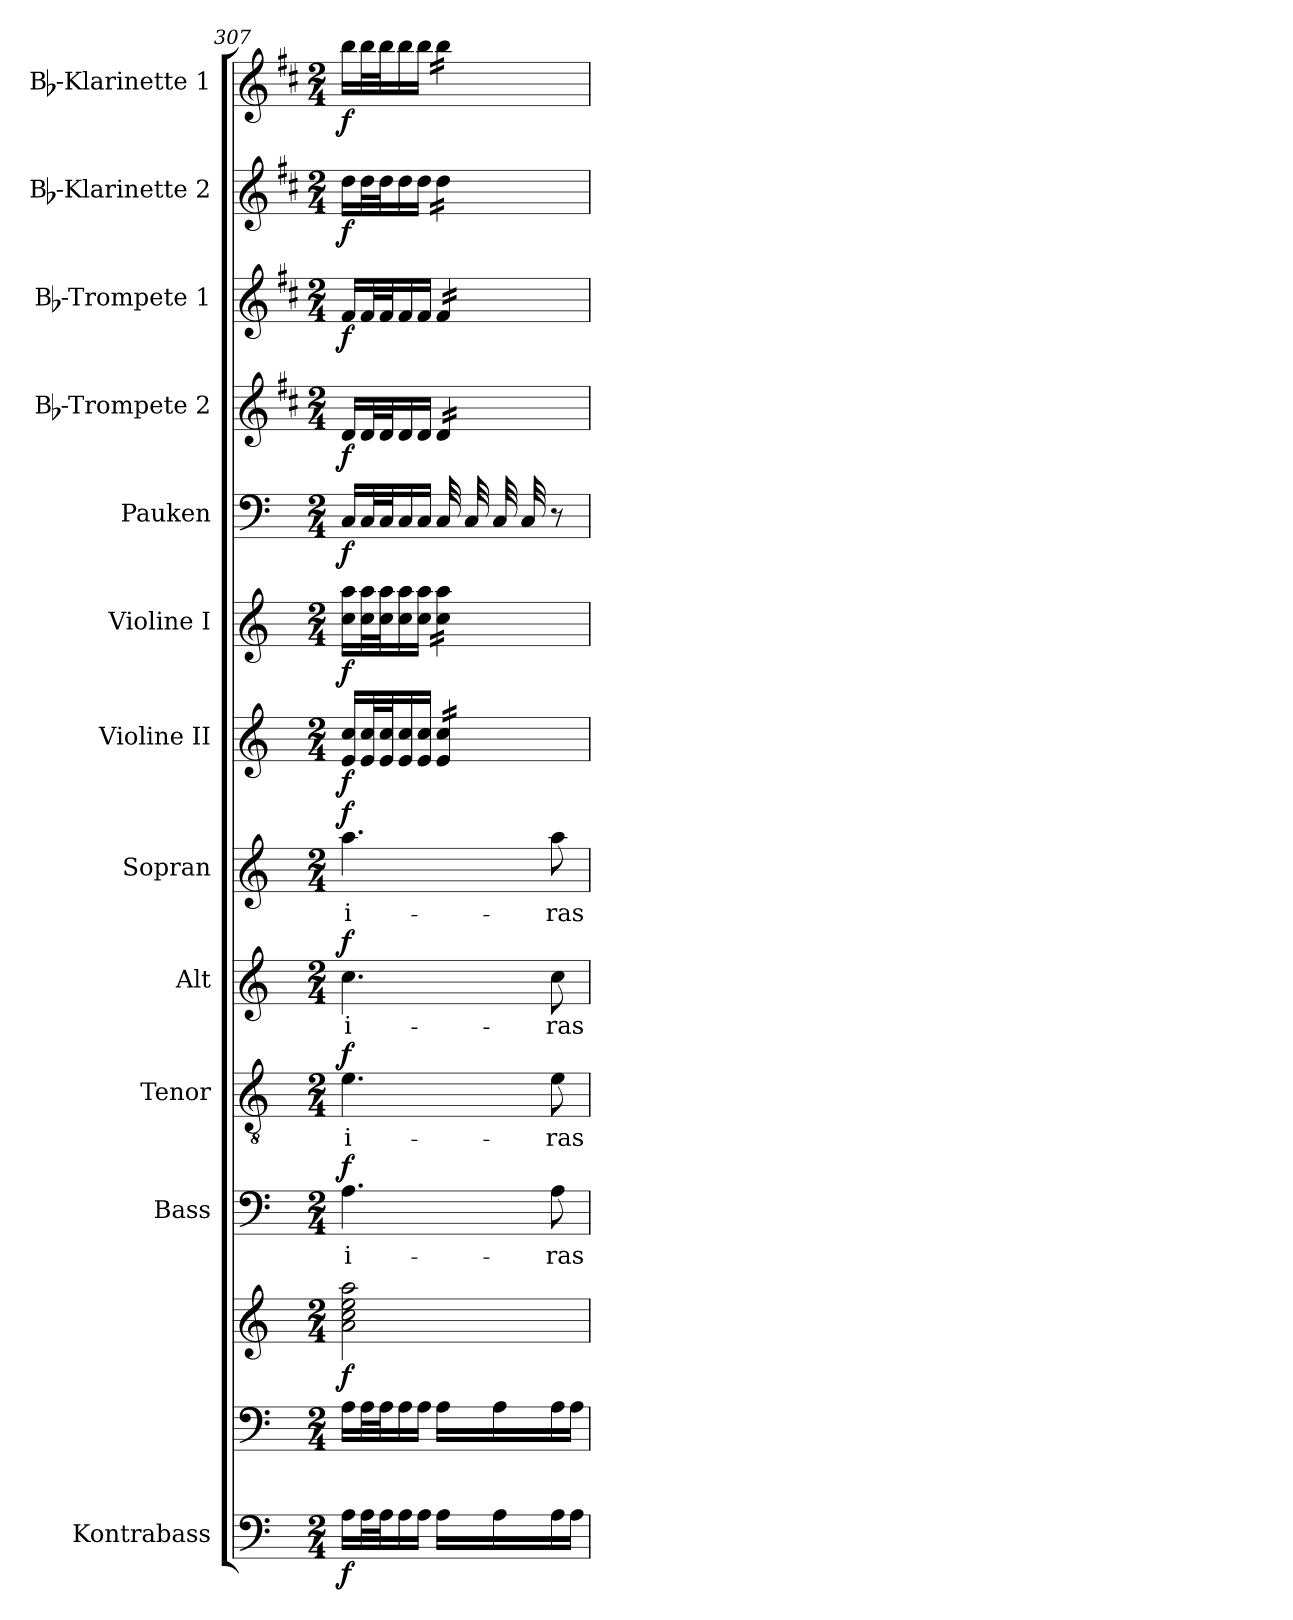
**kern	**dynam	**kern	**kern	**dynam	**kern	**text	**dynam	**kern	**text	**dynam	**kern	**text	**dynam	**kern	**text	**dynam	**kern	**dynam	**kern	**dynam	**kern	**dynam	**kern	**dynam	**kern	**dynam	**kern	**dynam	**kern	**dynam
*part13	*part13	*part12	*part12	*part12	*part11	*part11	*part11	*part10	*part10	*part10	*part9	*part9	*part9	*part8	*part8	*part8	*part7	*part7	*part6	*part6	*part5	*part5	*part4	*part4	*part3	*part3	*part2	*part2	*part1	*part1
*staff14	*staff14	*staff13	*staff12	*staff12/13	*staff11	*staff11	*staff11	*staff10	*staff10	*staff10	*staff9	*staff9	*staff9	*staff8	*staff8	*staff8	*staff7	*staff7	*staff6	*staff6	*staff5	*staff5	*staff4	*staff4	*staff3	*staff3	*staff2	*staff2	*staff1	*staff1
*I"Kontrabass	*	*	*	*	*I"Bass	*	*	*I"Tenor	*	*	*I"Alt	*	*	*I"Sopran	*	*	*I"Violine II	*	*I"Violine I	*	*I"Pauken	*	*I"Bb-Trompete 2	*	*I"Bb-Trompete 1	*	*I"Bb-Klarinette 2	*	*I"Bb-Klarinette 1	*
*I'Kb.	*	*	*	*	*I'B.	*	*	*I'T.	*	*	*I'A.	*	*	*I'S.	*	*	*I'Vl. II	*	*I'Vl. I	*	*I'Pk.	*	*I'Bb Trp. 2	*	*I'Bb Trp. 1	*	*I'Bb Kl. 2	*	*I'Bb Kl. 1	*
!!LO:PB:g=z
*clefF4	*	*clefF4	*clefG2	*	*clefF4	*	*	*clefGv2	*	*	*clefG2	*	*	*clefG2	*	*	*clefG2	*	*clefG2	*	*clefF4	*	*clefG2	*	*clefG2	*	*clefG2	*	*clefG2	*
*ITrd7c12	*	*	*	*	*	*	*	*	*	*	*	*	*	*	*	*	*	*	*	*	*	*	*ITrd1c2	*	*ITrd1c2	*	*ITrd1c2	*	*ITrd1c2	*
*k[]	*	*k[]	*k[]	*	*k[]	*	*	*k[]	*	*	*k[]	*	*	*k[]	*	*	*k[]	*	*k[]	*	*k[]	*	*k[]	*	*k[]	*	*k[]	*	*k[]	*
*C:	*	*C:	*C:	*	*C:	*	*	*C:	*	*	*C:	*	*	*C:	*	*	*C:	*	*C:	*	*C:	*	*C:	*	*C:	*	*C:	*	*C:	*
*M2/4	*	*M2/4	*M2/4	*	*M2/4	*	*	*M2/4	*	*	*M2/4	*	*	*M2/4	*	*	*M2/4	*	*M2/4	*	*M2/4	*	*M2/4	*	*M2/4	*	*M2/4	*	*M2/4	*
=307	=307	=307	=307	=307	=307	=307	=307	=307	=307	=307	=307	=307	=307	=307	=307	=307	=307	=307	=307	=307	=307	=307	=307	=307	=307	=307	=307	=307	=307	=307
!	!LO:DY:b	!	!	!LO:DY:b	!	!LO:LY:b	!LO:DY:a	!	!LO:LY:b	!LO:DY:a	!	!LO:LY:b	!LO:DY:a	!	!LO:LY:b	!LO:DY:a	!	!LO:DY:b	!	!LO:DY:b	!	!LO:DY:b	!	!LO:DY:b	!	!LO:DY:b	!	!LO:DY:b	!	!LO:DY:b
16AA\LL	f	16A\LL	2a\ 2cc\ 2ee\ 2aa\	f	4.A\	i-	f	4.e\	i-	f	4.cc\	i-	f	4.aa\	i-	f	16e/ 16cc/LL	f	16cc\ 16aa\LL	f	16C/LL	f	16c/LL	f	16e/LL	f	16cc\LL	f	16aa\LL	f
32AA\L	.	32A\L	.	.	.	.	.	.	.	.	.	.	.	.	.	.	32e/ 32cc/L	.	32cc\ 32aa\L	.	32C/L	.	32c/L	.	32e/L	.	32cc\L	.	32aa\L	.
32AA\J	.	32A\J	.	.	.	.	.	.	.	.	.	.	.	.	.	.	32e/ 32cc/J	.	32cc\ 32aa\J	.	32C/J	.	32c/J	.	32e/J	.	32cc\J	.	32aa\J	.
16AA\	.	16A\	.	.	.	.	.	.	.	.	.	.	.	.	.	.	16e/ 16cc/	.	16cc\ 16aa\	.	16C/	.	16c/	.	16e/	.	16cc\	.	16aa\	.
16AA\JJ	.	16A\JJ	.	.	.	.	.	.	.	.	.	.	.	.	.	.	16e/ 16cc/JJ	.	16cc\ 16aa\JJ	.	16C/JJ	.	16c/JJ	.	16e/JJ	.	16cc\JJ	.	16aa\JJ	.
*	*	*	*	*	*	*	*	*	*	*	*	*	*	*	*	*	*tremolo	*	*	*	*	*	*	*	*	*	*	*	*	*
*	*	*	*	*	*	*	*	*	*	*	*	*	*	*	*	*	*	*	*tremolo	*	*	*	*	*	*	*	*	*	*	*
*	*	*	*	*	*	*	*	*	*	*	*	*	*	*	*	*	*	*	*	*	*tremolo	*	*	*	*	*	*	*	*	*
*	*	*	*	*	*	*	*	*	*	*	*	*	*	*	*	*	*	*	*	*	*	*	*tremolo	*	*	*	*	*	*	*
*	*	*	*	*	*	*	*	*	*	*	*	*	*	*	*	*	*	*	*	*	*	*	*	*	*tremolo	*	*	*	*	*
*	*	*	*	*	*	*	*	*	*	*	*	*	*	*	*	*	*	*	*	*	*	*	*	*	*	*	*tremolo	*	*	*
*	*	*	*	*	*	*	*	*	*	*	*	*	*	*	*	*	*	*	*	*	*	*	*	*	*	*	*	*	*tremolo	*
16AA\LL	.	16A\LL	.	.	.	.	.	.	.	.	.	.	.	.	.	.	16e/ 16cc/LL	.	16cc\ 16aa\LL	.	32C/	.	16c/LL	.	16e/LL	.	16cc\LL	.	16aa\LL	.
.	.	.	.	.	.	.	.	.	.	.	.	.	.	.	.	.	.	.	.	.	32C/	.	.	.	.	.	.	.	.	.
16AA\	.	16A\	.	.	.	.	.	.	.	.	.	.	.	.	.	.	16e/ 16cc/	.	16cc\ 16aa\	.	32C/	.	16c/	.	16e/	.	16cc\	.	16aa\	.
.	.	.	.	.	.	.	.	.	.	.	.	.	.	.	.	.	.	.	.	.	32C/	.	.	.	.	.	.	.	.	.
*	*	*	*	*	*	*	*	*	*	*	*	*	*	*	*	*	*	*	*	*	*Xtremolo	*	*	*	*	*	*	*	*	*
!	!	!	!	!	!	!LO:LY:b	!	!	!LO:LY:b	!	!	!LO:LY:b	!	!	!LO:LY:b	!	!	!	!	!	!	!	!	!	!	!	!	!	!	!
16AA\	.	16A\	.	.	8A\	-ras-	.	8e\	-ras-	.	8cc\	-ras-	.	8aa\	-ras-	.	16e/ 16cc/	.	16cc\ 16aa\	.	8r	.	16c/	.	16e/	.	16cc\	.	16aa\	.
16AA\JJ	.	16A\JJ	.	.	.	.	.	.	.	.	.	.	.	.	.	.	16e/ 16cc/JJ	.	16cc\ 16aa\JJ	.	.	.	16c/JJ	.	16e/JJ	.	16cc\JJ	.	16aa\JJ	.
*	*	*	*	*	*	*	*	*	*	*	*	*	*	*	*	*	*	*	*	*	*	*	*	*	*	*	*	*	*Xtremolo	*
*	*	*	*	*	*	*	*	*	*	*	*	*	*	*	*	*	*	*	*	*	*	*	*	*	*	*	*Xtremolo	*	*	*
*	*	*	*	*	*	*	*	*	*	*	*	*	*	*	*	*	*	*	*	*	*	*	*	*	*Xtremolo	*	*	*	*	*
*	*	*	*	*	*	*	*	*	*	*	*	*	*	*	*	*	*	*	*	*	*	*	*Xtremolo	*	*	*	*	*	*	*
*	*	*	*	*	*	*	*	*	*	*	*	*	*	*	*	*	*	*	*Xtremolo	*	*	*	*	*	*	*	*	*	*	*
*	*	*	*	*	*	*	*	*	*	*	*	*	*	*	*	*	*Xtremolo	*	*	*	*	*	*	*	*	*	*	*	*	*
=	=	=	=	=	=	=	=	=	=	=	=	=	=	=	=	=	=	=	=	=	=	=	=	=	=	=	=	=	=	=
*-	*-	*-	*-	*-	*-	*-	*-	*-	*-	*-	*-	*-	*-	*-	*-	*-	*-	*-	*-	*-	*-	*-	*-	*-	*-	*-	*-	*-	*-	*-
